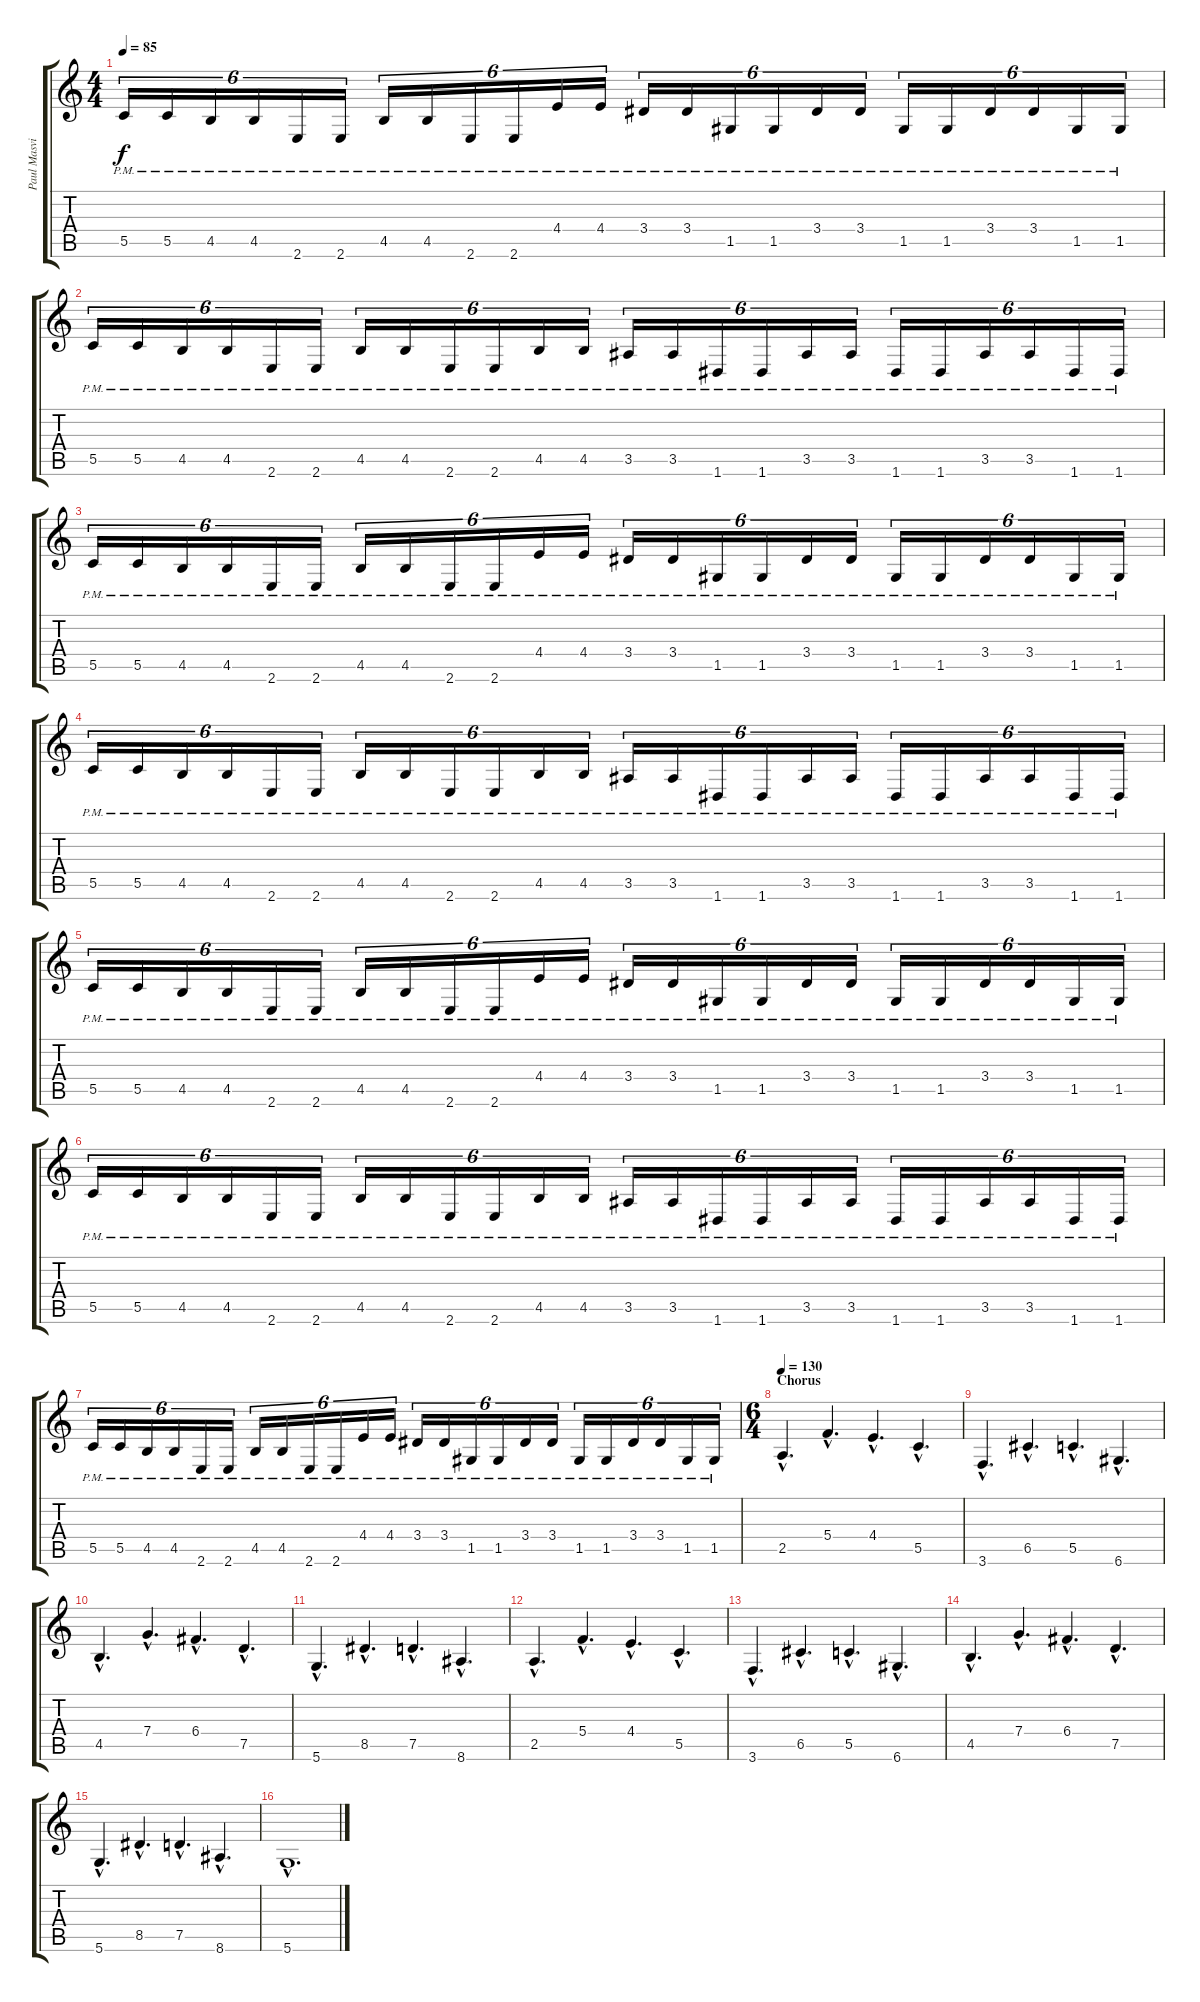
\track ("Paul Masvidal" "Paul Masvi") {instrument distortionguitar}
\staff {score tabs}
\tuning (D4 A3 F3 C3 G2 D2) {hide}
\ts (4 4)
\tempo 85
\clef g2
\ks c
5.5{pm}.16{tu (6 4) dy f} 5.5{pm}.16{tu (6 4)} 4.5{pm}.16{tu (6 4)} 4.5{pm}.16{tu (6 4)} 2.6{pm}.16{tu (6 4)} 2.6{pm}.16{tu (6 4)} 4.5{pm}.16{tu (6 4)} 4.5{pm}.16{tu (6 4)} 2.6{pm}.16{tu (6 4)} 2.6{pm}.16{tu (6 4)} 4.4{pm}.16{tu (6 4)} 4.4{pm}.16{tu (6 4)} 3.4{pm}.16{tu (6 4)} 3.4{pm}.16{tu (6 4)} 1.5{pm}.16{tu (6 4)} 1.5{pm}.16{tu (6 4)} 3.4{pm}.16{tu (6 4)} 3.4{pm}.16{tu (6 4)} 1.5{pm}.16{tu (6 4)} 1.5{pm}.16{tu (6 4)} 3.4{pm}.16{tu (6 4)} 3.4{pm}.16{tu (6 4)} 1.5{pm}.16{tu (6 4)} 1.5{pm}.16{tu (6 4)} |
5.5{pm}.16{tu (6 4)} 5.5{pm}.16{tu (6 4)} 4.5{pm}.16{tu (6 4)} 4.5{pm}.16{tu (6 4)} 2.6{pm}.16{tu (6 4)} 2.6{pm}.16{tu (6 4)} 4.5{pm}.16{tu (6 4)} 4.5{pm}.16{tu (6 4)} 2.6{pm}.16{tu (6 4)} 2.6{pm}.16{tu (6 4)} 4.5{pm}.16{tu (6 4)} 4.5{pm}.16{tu (6 4)} 3.5{pm}.16{tu (6 4)} 3.5{pm}.16{tu (6 4)} 1.6{pm}.16{tu (6 4)} 1.6{pm}.16{tu (6 4)} 3.5{pm}.16{tu (6 4)} 3.5{pm}.16{tu (6 4)} 1.6{pm}.16{tu (6 4)} 1.6{pm}.16{tu (6 4)} 3.5{pm}.16{tu (6 4)} 3.5{pm}.16{tu (6 4)} 1.6{pm}.16{tu (6 4)} 1.6{pm}.16{tu (6 4)} |
5.5{pm}.16{tu (6 4)} 5.5{pm}.16{tu (6 4)} 4.5{pm}.16{tu (6 4)} 4.5{pm}.16{tu (6 4)} 2.6{pm}.16{tu (6 4)} 2.6{pm}.16{tu (6 4)} 4.5{pm}.16{tu (6 4)} 4.5{pm}.16{tu (6 4)} 2.6{pm}.16{tu (6 4)} 2.6{pm}.16{tu (6 4)} 4.4{pm}.16{tu (6 4)} 4.4{pm}.16{tu (6 4)} 3.4{pm}.16{tu (6 4)} 3.4{pm}.16{tu (6 4)} 1.5{pm}.16{tu (6 4)} 1.5{pm}.16{tu (6 4)} 3.4{pm}.16{tu (6 4)} 3.4{pm}.16{tu (6 4)} 1.5{pm}.16{tu (6 4)} 1.5{pm}.16{tu (6 4)} 3.4{pm}.16{tu (6 4)} 3.4{pm}.16{tu (6 4)} 1.5{pm}.16{tu (6 4)} 1.5{pm}.16{tu (6 4)} |
5.5{pm}.16{tu (6 4)} 5.5{pm}.16{tu (6 4)} 4.5{pm}.16{tu (6 4)} 4.5{pm}.16{tu (6 4)} 2.6{pm}.16{tu (6 4)} 2.6{pm}.16{tu (6 4)} 4.5{pm}.16{tu (6 4)} 4.5{pm}.16{tu (6 4)} 2.6{pm}.16{tu (6 4)} 2.6{pm}.16{tu (6 4)} 4.5{pm}.16{tu (6 4)} 4.5{pm}.16{tu (6 4)} 3.5{pm}.16{tu (6 4)} 3.5{pm}.16{tu (6 4)} 1.6{pm}.16{tu (6 4)} 1.6{pm}.16{tu (6 4)} 3.5{pm}.16{tu (6 4)} 3.5{pm}.16{tu (6 4)} 1.6{pm}.16{tu (6 4)} 1.6{pm}.16{tu (6 4)} 3.5{pm}.16{tu (6 4)} 3.5{pm}.16{tu (6 4)} 1.6{pm}.16{tu (6 4)} 1.6{pm}.16{tu (6 4)} |
5.5{pm}.16{tu (6 4)} 5.5{pm}.16{tu (6 4)} 4.5{pm}.16{tu (6 4)} 4.5{pm}.16{tu (6 4)} 2.6{pm}.16{tu (6 4)} 2.6{pm}.16{tu (6 4)} 4.5{pm}.16{tu (6 4)} 4.5{pm}.16{tu (6 4)} 2.6{pm}.16{tu (6 4)} 2.6{pm}.16{tu (6 4)} 4.4{pm}.16{tu (6 4)} 4.4{pm}.16{tu (6 4)} 3.4{pm}.16{tu (6 4)} 3.4{pm}.16{tu (6 4)} 1.5{pm}.16{tu (6 4)} 1.5{pm}.16{tu (6 4)} 3.4{pm}.16{tu (6 4)} 3.4{pm}.16{tu (6 4)} 1.5{pm}.16{tu (6 4)} 1.5{pm}.16{tu (6 4)} 3.4{pm}.16{tu (6 4)} 3.4{pm}.16{tu (6 4)} 1.5{pm}.16{tu (6 4)} 1.5{pm}.16{tu (6 4)} |
5.5{pm}.16{tu (6 4)} 5.5{pm}.16{tu (6 4)} 4.5{pm}.16{tu (6 4)} 4.5{pm}.16{tu (6 4)} 2.6{pm}.16{tu (6 4)} 2.6{pm}.16{tu (6 4)} 4.5{pm}.16{tu (6 4)} 4.5{pm}.16{tu (6 4)} 2.6{pm}.16{tu (6 4)} 2.6{pm}.16{tu (6 4)} 4.5{pm}.16{tu (6 4)} 4.5{pm}.16{tu (6 4)} 3.5{pm}.16{tu (6 4)} 3.5{pm}.16{tu (6 4)} 1.6{pm}.16{tu (6 4)} 1.6{pm}.16{tu (6 4)} 3.5{pm}.16{tu (6 4)} 3.5{pm}.16{tu (6 4)} 1.6{pm}.16{tu (6 4)} 1.6{pm}.16{tu (6 4)} 3.5{pm}.16{tu (6 4)} 3.5{pm}.16{tu (6 4)} 1.6{pm}.16{tu (6 4)} 1.6{pm}.16{tu (6 4)} |
5.5{pm}.16{tu (6 4)} 5.5{pm}.16{tu (6 4)} 4.5{pm}.16{tu (6 4)} 4.5{pm}.16{tu (6 4)} 2.6{pm}.16{tu (6 4)} 2.6{pm}.16{tu (6 4)} 4.5{pm}.16{tu (6 4)} 4.5{pm}.16{tu (6 4)} 2.6{pm}.16{tu (6 4)} 2.6{pm}.16{tu (6 4)} 4.4{pm}.16{tu (6 4)} 4.4{pm}.16{tu (6 4)} 3.4{pm}.16{tu (6 4)} 3.4{pm}.16{tu (6 4)} 1.5{pm}.16{tu (6 4)} 1.5{pm}.16{tu (6 4)} 3.4{pm}.16{tu (6 4)} 3.4{pm}.16{tu (6 4)} 1.5{pm}.16{tu (6 4)} 1.5{pm}.16{tu (6 4)} 3.4{pm}.16{tu (6 4)} 3.4{pm}.16{tu (6 4)} 1.5{pm}.16{tu (6 4)} 1.5{pm}.16{tu (6 4)} |
\ts (6 4)
\section ("" "Chorus")
\tempo 130
2.5{hac}.4{d} 5.4{hac}.4{d} 4.4{hac}.4{d} 5.5{hac}.4{d} |
3.6{hac}.4{d} 6.5{hac}.4{d} 5.5{hac}.4{d} 6.6{hac}.4{d} |
4.5{hac}.4{d} 7.4{hac}.4{d} 6.4{hac}.4{d} 7.5{hac}.4{d} |
5.6{hac}.4{d} 8.5{hac}.4{d} 7.5{hac}.4{d} 8.6{hac}.4{d} |
2.5{hac}.4{d} 5.4{hac}.4{d} 4.4{hac}.4{d} 5.5{hac}.4{d} |
3.6{hac}.4{d} 6.5{hac}.4{d} 5.5{hac}.4{d} 6.6{hac}.4{d} |
4.5{hac}.4{d} 7.4{hac}.4{d} 6.4{hac}.4{d} 7.5{hac}.4{d} |
5.6{hac}.4{d} 8.5{hac}.4{d} 7.5{hac}.4{d} 8.6{hac}.4{d} |
5.6{hac}.1{d}
